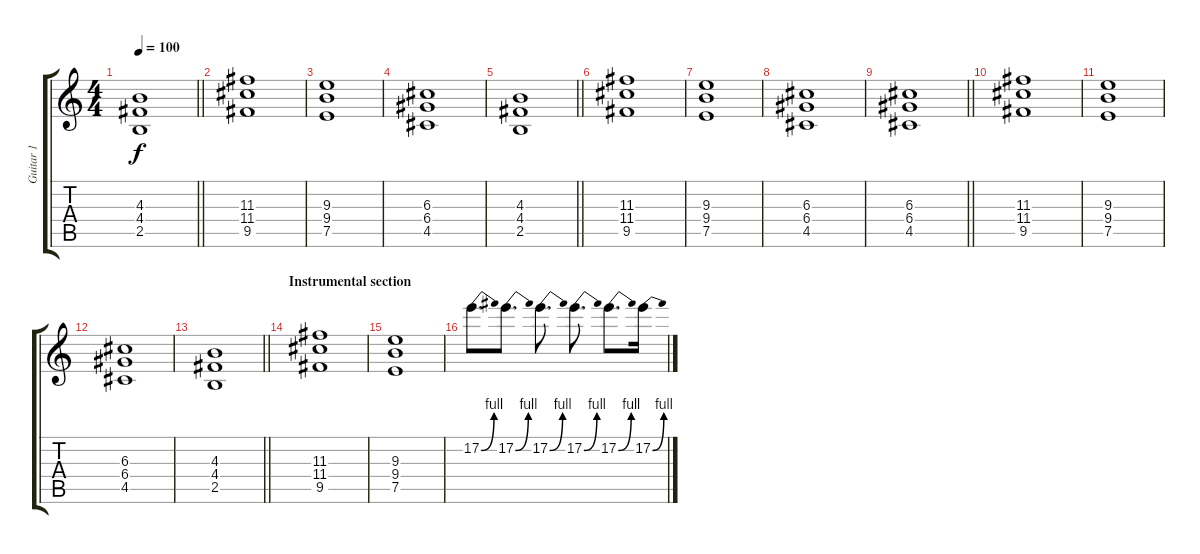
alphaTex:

\track ("Guitar 1" "Guitar 1") {instrument distortionguitar}
\staff {score tabs}
\tuning (E4 B3 G3 D3 A2 E2) {hide}
\ts (4 4)
\tempo 100
\clef g2
\barLineRight lightlight
\ks c
(4.3 4.4 2.5).1{dy f} |
(11.3 11.4 9.5).1 |
(9.3 9.4 7.5).1 |
(6.3 6.4 4.5).1 |
\barLineRight lightlight
(4.3 4.4 2.5).1 |
(11.3 11.4 9.5).1{instrument distortionguitar} |
(9.3 9.4 7.5).1 |
(6.3 6.4 4.5).1 |
\barLineRight lightlight
(6.3 6.4 4.5).1 |
(11.3 11.4 9.5).1 |
(9.3 9.4 7.5).1 |
(6.3 6.4 4.5).1 |
\barLineRight lightlight
(4.3 4.4 2.5).1 |
\section ("" "Instrumental section")
(11.3 11.4 9.5).1{instrument distortionguitar} |
(9.3 9.4 7.5).1 |
17.2{be (bend 0 0 60 4)}.8{d instrument distortionguitar} 17.2{be (bend 0 0 60 4)}.8{d} 17.2{be (bend 0 0 60 4)}.8{d} 17.2{be (bend 0 0 60 4)}.8{d} 17.2{be (bend 0 0 60 4)}.8{d} 17.2{be (bend 0 0 60 4)}.16
